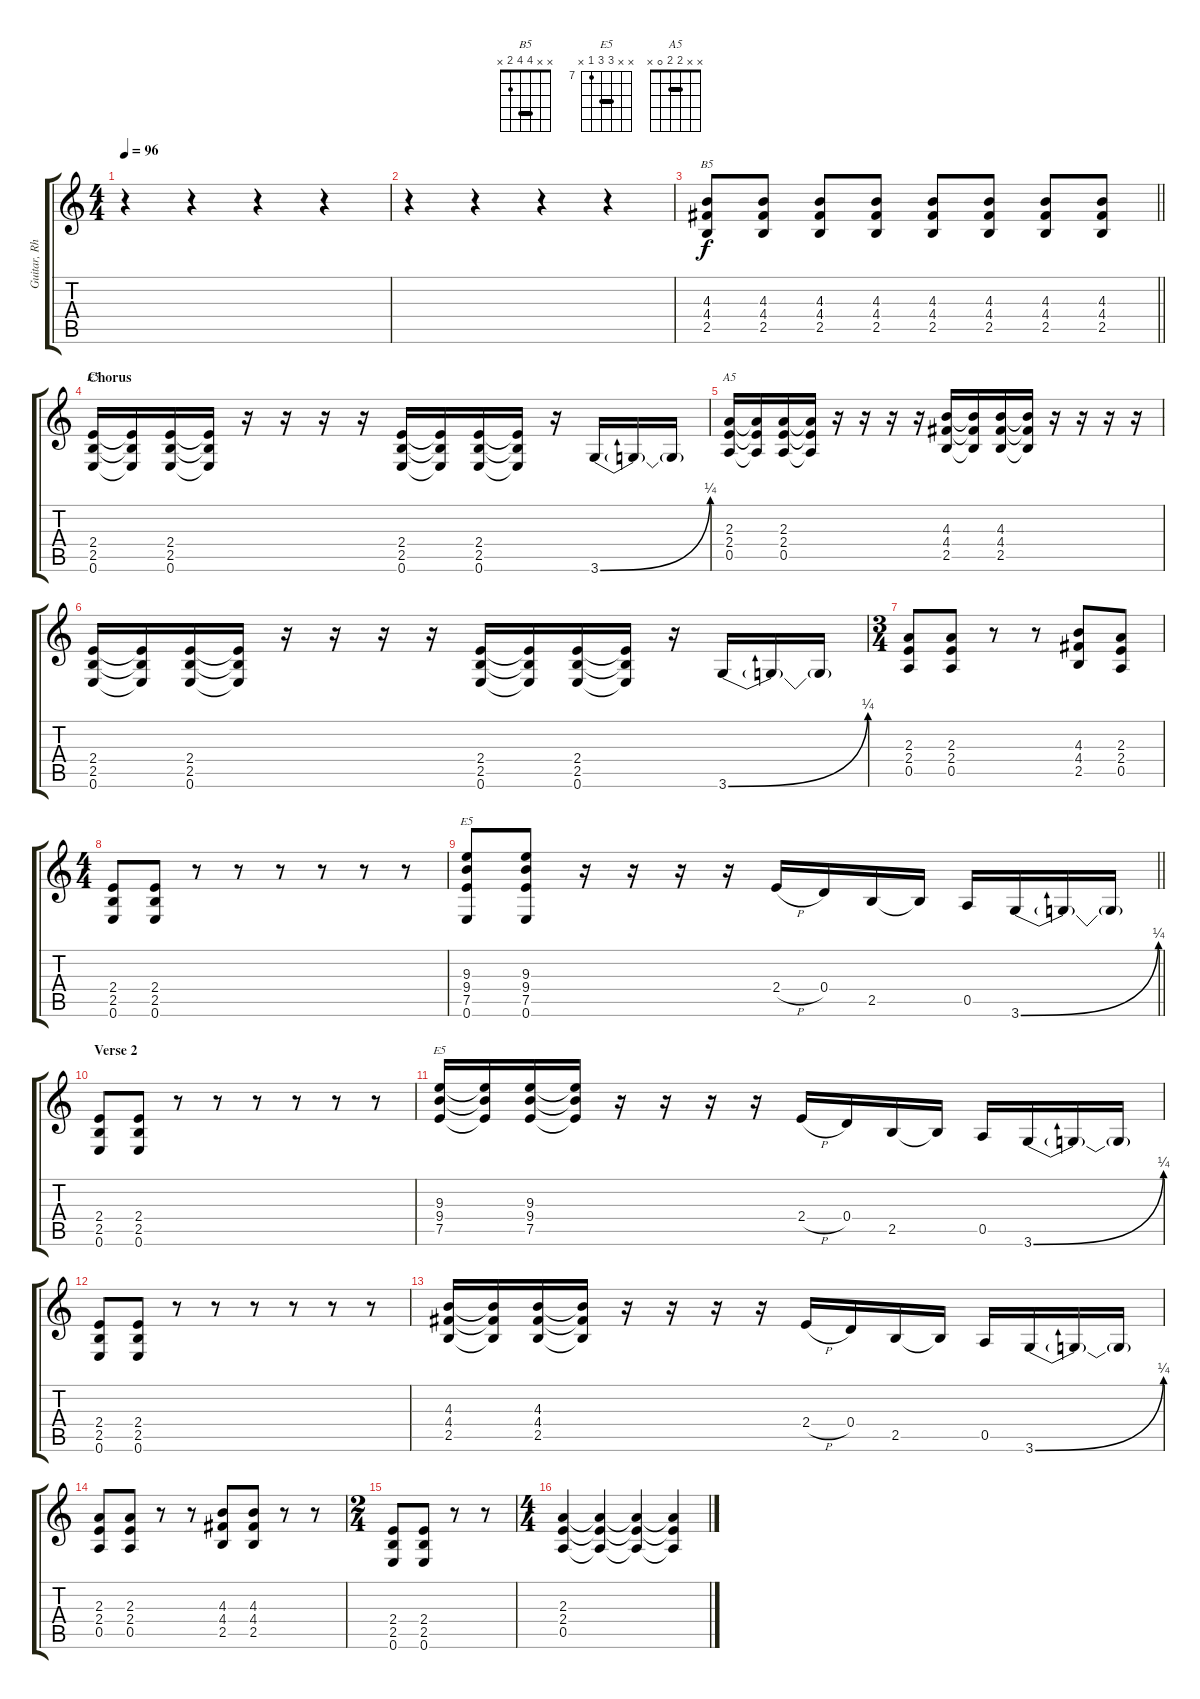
\track ("Guitar, Rhythm" "Guitar, Rh") {instrument overdrivenguitar}
\staff {score tabs}
\tuning (E4 B3 G3 D3 A2 E2) {hide}
\chord ("B5" x x 4 4 2 x) {barre 4}
\chord ("E5" x x x 2 2 0) {barre 2}
\chord ("A5" x x 2 2 0 x) {barre 2}
\chord ("E5" x x 9 9 7 0) {firstfret 7 barre 9}
\chord ("E5" x x 9 9 7 x) {firstfret 7 barre 9}
\ts (4 4)
\tempo 96
\clef g2
\ks c
r.4{dy f} r.4 r.4 r.4 |
r.4 r.4 r.4 r.4 |
\barLineRight lightlight
(4.3 4.4 2.5).8{ch "B5"} (4.3 4.4 2.5).8 (4.3 4.4 2.5).8 (4.3 4.4 2.5).8 (4.3 4.4 2.5).8 (4.3 4.4 2.5).8 (4.3 4.4 2.5).8 (4.3 4.4 2.5).8 |
\section ("" "Chorus")
(2.4 2.5 0.6).16{ch "E5"} (2.4{t} 2.5{t} 0.6{t}).16 (2.4 2.5 0.6).16 (2.4{t} 2.5{t} 0.6{t}).16 r.16 r.16 r.16 r.16 (2.4 2.5 0.6).16 (2.4{t} 2.5{t} 0.6{t}).16 (2.4 2.5 0.6).16 (2.4{t} 2.5{t} 0.6{t}).16 r.16 3.6{be (bend 0 0 60 1)}.16 3.6{t}.16 3.6{t}.16 |
(2.3 2.4 0.5).16{ch "A5"} (2.3{t} 2.4{t} 0.5{t}).16 (2.3 2.4 0.5).16 (2.3{t} 2.4{t} 0.5{t}).16 r.16 r.16 r.16 r.16 (4.3 4.4 2.5).16 (4.3{t} 4.4{t} 2.5{t}).16 (4.3 4.4 2.5).16 (4.3{t} 4.4{t} 2.5{t}).16 r.16 r.16 r.16 r.16 |
(2.4 2.5 0.6).16 (2.4{t} 2.5{t} 0.6{t}).16 (2.4 2.5 0.6).16 (2.4{t} 2.5{t} 0.6{t}).16 r.16 r.16 r.16 r.16 (2.4 2.5 0.6).16 (2.4{t} 2.5{t} 0.6{t}).16 (2.4 2.5 0.6).16 (2.4{t} 2.5{t} 0.6{t}).16 r.16 3.6{be (bend 0 0 60 1)}.16 3.6{t}.16 3.6{t}.16 |
\ts (3 4)
(2.3 2.4 0.5).8 (2.3 2.4 0.5).8 r.8 r.8 (4.3 4.4 2.5).8 (2.3 2.4 0.5).8 |
\ts (4 4)
(2.4 2.5 0.6).8 (2.4 2.5 0.6).8 r.8 r.8 r.8 r.8 r.8 r.8 |
\barLineRight lightlight
(9.3 9.4 7.5 0.6).8{ch "E5"} (9.3 9.4 7.5 0.6).8 r.16 r.16 r.16 r.16 2.4{h}.16 0.4.16 2.5.16 2.5{t}.16 0.5.16 3.6{be (bend 0 0 60 1)}.16 3.6{t}.16 3.6{t}.16 |
\section ("" "Verse 2")
(2.4 2.5 0.6).8 (2.4 2.5 0.6).8 r.8 r.8 r.8 r.8 r.8 r.8 |
(9.3 9.4 7.5).16{ch "E5"} (9.3{t} 9.4{t} 7.5{t}).16 (9.3 9.4 7.5).16 (9.3{t} 9.4{t} 7.5{t}).16 r.16 r.16 r.16 r.16 2.4{h}.16 0.4.16 2.5.16 2.5{t}.16 0.5.16 3.6{be (bend 0 0 60 1)}.16 3.6{t}.16 3.6{t}.16 |
(2.4 2.5 0.6).8 (2.4 2.5 0.6).8 r.8 r.8 r.8 r.8 r.8 r.8 |
(4.3 4.4 2.5).16 (4.3{t} 4.4{t} 2.5{t}).16 (4.3 4.4 2.5).16 (4.3{t} 4.4{t} 2.5{t}).16 r.16 r.16 r.16 r.16 2.4{h}.16 0.4.16 2.5.16 2.5{t}.16 0.5.16 3.6{be (bend 0 0 60 1)}.16 3.6{t}.16 3.6{t}.16 |
(2.3 2.4 0.5).8 (2.3 2.4 0.5).8 r.8 r.8 (4.3 4.4 2.5).8 (4.3 4.4 2.5).8 r.8 r.8 |
\ts (2 4)
(2.4 2.5 0.6).8 (2.4 2.5 0.6).8 r.8 r.8 |
\ts (4 4)
(2.3 2.4 0.5).4 (2.3{t} 2.4{t} 0.5{t}).4 (2.3{t} 2.4{t} 0.5{t}).4 (2.3{t} 2.4{t} 0.5{t}).4
